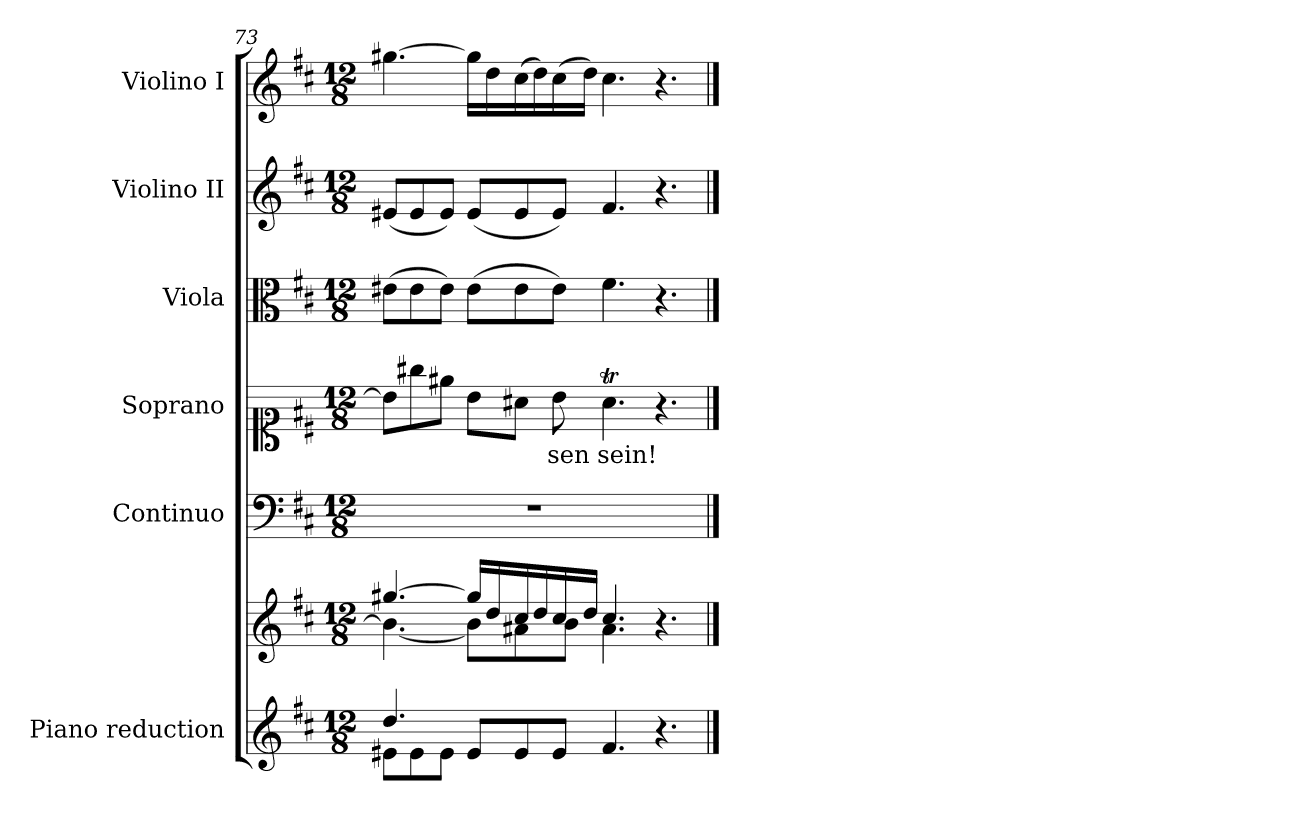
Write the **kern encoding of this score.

**kern	**kern	**kern	**kern	**text	**kern	**kern	**kern
*part6	*part6	*part5	*part4	*part4	*part3	*part2	*part1
*staff7	*staff6	*staff5	*staff4	*staff4	*staff3	*staff2	*staff1
*I"Piano reduction	*	*I"Continuo	*I"Soprano	*	*I"Viola	*I"Violino II	*I"Violino I
*I'Pno	*	*	*	*	*I'Vla	*I'Vln	*I'Vln
*clefG2	*clefG2	*clefF4	*clefC1	*	*clefC3	*clefG2	*clefG2
*k[f#c#]	*k[f#c#]	*k[f#c#]	*k[f#c#]	*	*k[f#c#]	*k[f#c#]	*k[f#c#]
*M12/8	*M12/8	*M12/8	*M12/8	*	*M12/8	*M12/8	*M12/8
=73	=73	=73	=73	=73	=73	=73	=73
*^	*^	*	*	*	*	*	*
4.dd/	8e#X\L	[4.gg#X/	4.b\_	1.r	8b\L]	.	(8e#X\L	(8e#X/L	[4.gg#X\
.	8e#\	.	.	.	8gg#X\	.	8e#\	8e#/	.
.	8e#\J	.	.	.	8ee#X\J	.	8e#\J)	8e#/J)	.
8e#/L	4.ryy	16gg#/LL]	8b\L]	.	8b\L	.	(8e#\L	(8e#/L	16gg#\LL]
.	.	16dd/	.	.	.	.	.	.	16dd\
8e#/	.	16cc#/	8a#X\	.	8a#X\J	.	8e#\	8e#/	(16cc#\
.	.	16dd/	.	.	.	.	.	.	16dd\)
!	!	!	!	!	!	!LO:LY:b	!	!	!
8e#/J	.	16cc#/	8b\J	.	8b\	-sen	8e#\J)	8e#/J)	(16cc#\
.	.	16dd/JJ	.	.	.	.	.	.	16dd\JJ)
!	!	!	!	!	!	!LO:LY:b	!	!	!
4.f#/	2.ryy	4.cc#/	4.a#\	.	4.a#t\	sein!	4.f#\	4.f#/	4.cc#\
4.r	.	4.r	4.ryy	.	4.r	.	4.r	4.r	4.r
*v	*v	*	*	*	*	*	*	*	*
*	*v	*v	*	*	*	*	*	*
==	==	==	==	==	==	==	==
*-	*-	*-	*-	*-	*-	*-	*-
